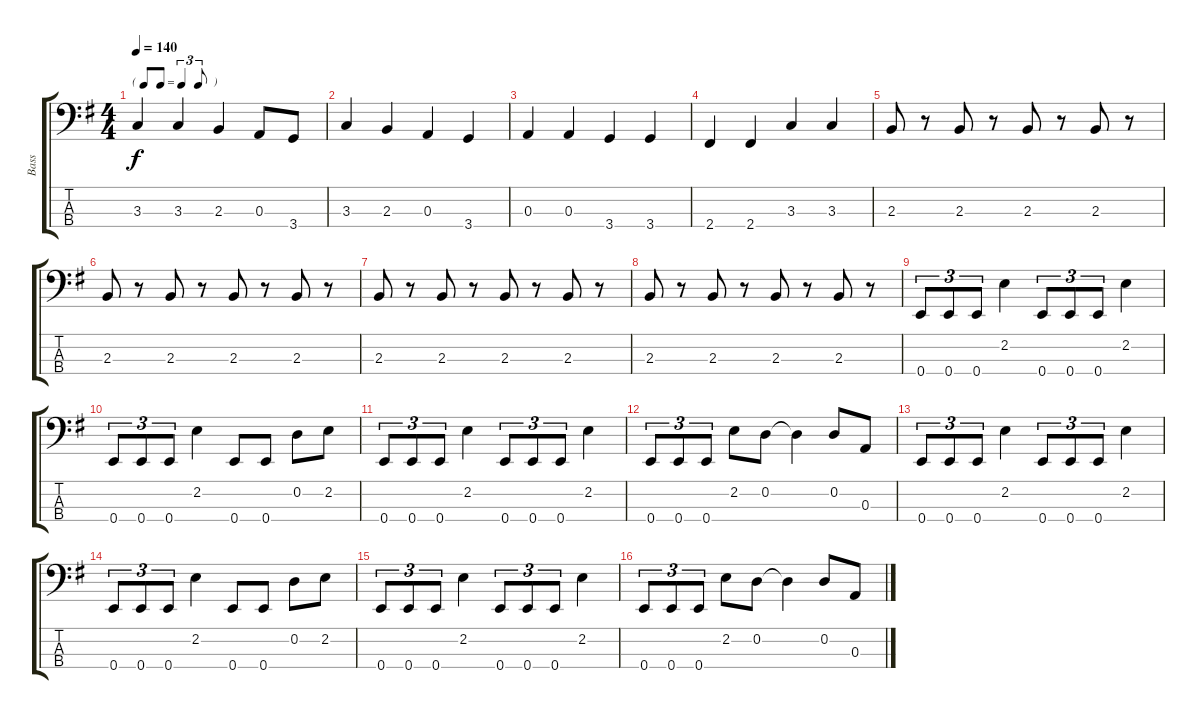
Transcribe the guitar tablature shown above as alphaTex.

\track ("Bass" "Bass") {instrument electricbassfinger}
\staff {score tabs}
\tuning (G2 D2 A1 E1) {hide}
\ts (4 4)
\tf triplet8th
\tempo 140
\clef f4
\ks eminor
3.3.4{dy f} 3.3.4 2.3.4 0.3.8 3.4.8 |
3.3.4 2.3.4 0.3.4 3.4.4 |
0.3.4 0.3.4 3.4.4 3.4.4 |
2.4.4 2.4.4 3.3.4 3.3.4 |
2.3.8 r.8 2.3.8 r.8 2.3.8 r.8 2.3.8 r.8 |
2.3.8 r.8 2.3.8 r.8 2.3.8 r.8 2.3.8 r.8 |
2.3.8 r.8 2.3.8 r.8 2.3.8 r.8 2.3.8 r.8 |
2.3.8 r.8 2.3.8 r.8 2.3.8 r.8 2.3.8 r.8 |
0.4.8{tu (3 2)} 0.4.8{tu (3 2)} 0.4.8{tu (3 2)} 2.2.4 0.4.8{tu (3 2)} 0.4.8{tu (3 2)} 0.4.8{tu (3 2)} 2.2.4 |
0.4.8{tu (3 2)} 0.4.8{tu (3 2)} 0.4.8{tu (3 2)} 2.2.4 0.4.8 0.4.8 0.2.8 2.2.8 |
0.4.8{tu (3 2)} 0.4.8{tu (3 2)} 0.4.8{tu (3 2)} 2.2.4 0.4.8{tu (3 2)} 0.4.8{tu (3 2)} 0.4.8{tu (3 2)} 2.2.4 |
0.4.8{tu (3 2)} 0.4.8{tu (3 2)} 0.4.8{tu (3 2)} 2.2.8 0.2.8 0.2{t}.4 0.2.8 0.3.8 |
0.4.8{tu (3 2)} 0.4.8{tu (3 2)} 0.4.8{tu (3 2)} 2.2.4 0.4.8{tu (3 2)} 0.4.8{tu (3 2)} 0.4.8{tu (3 2)} 2.2.4 |
0.4.8{tu (3 2)} 0.4.8{tu (3 2)} 0.4.8{tu (3 2)} 2.2.4 0.4.8 0.4.8 0.2.8 2.2.8 |
0.4.8{tu (3 2)} 0.4.8{tu (3 2)} 0.4.8{tu (3 2)} 2.2.4 0.4.8{tu (3 2)} 0.4.8{tu (3 2)} 0.4.8{tu (3 2)} 2.2.4 |
0.4.8{tu (3 2)} 0.4.8{tu (3 2)} 0.4.8{tu (3 2)} 2.2.8 0.2.8 0.2{t}.4 0.2.8 0.3.8
